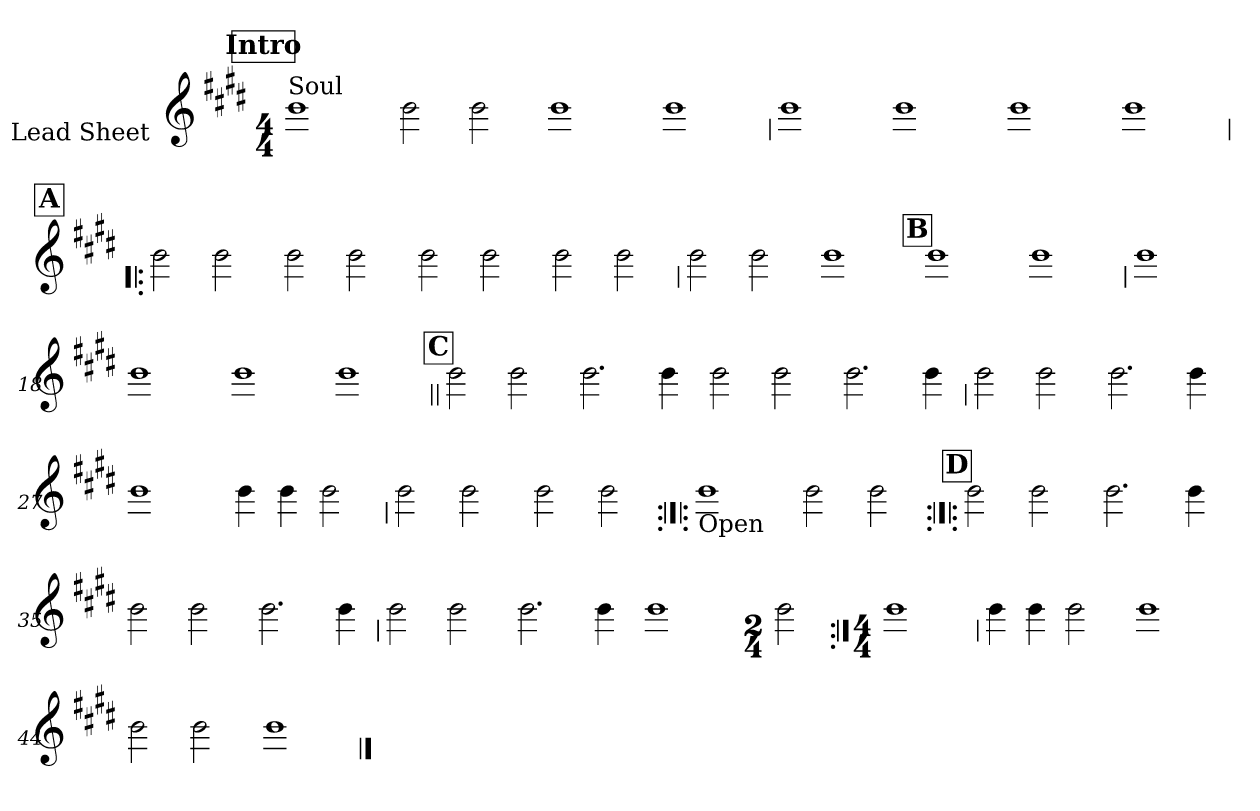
**kern
*part1
*staff1
*I"Lead Sheet
*stria0
*clefG2
*k[f#c#g#d#]
*E:
*M4/4
*MM85
!!LO:REH:place=s1:a:t=Intro
=1||
!LO:TX:a:t=Soul
1b
=2-
2b
2b
=3-
1b
=4-
1b
!!LO:LB:g=z
=5
1b
=6-
1b
=7-
1b
=8-
1b
!!LO:LB:g=z
!!LO:REH:place=s1:a:t=A
=9!|:
2b
2b
=10-
2b
2b
=11-
2b
2b
=12-
2b
2b
!!LO:LB:g=z
=13
2b
2b
=14-
1b
!!LO:REH:place=s1:a:t=B
=15-
1b
=16-
1b
!!LO:LB:g=z
=17
1b
=18-
1b
=19-
1b
=20-
1b
!!LO:LB:g=z
!!LO:REH:place=s1:a:t=C
=21||
2b
2b
=22-
2.b
4b
=23-
2b
2b
=24-
2.b
4b
!!LO:LB:g=z
=25
2b
2b
=26-
2.b
4b
=27-
1b
=28-
4b
4b
2b
!!LO:LB:g=z
=29
2b
2b
=30-
2b
2b
=31:|!|:
!LO:TX:b:t=Open
1b
=32-
2b
2b
!!LO:LB:g=z
!!LO:REH:place=s1:a:t=D
=33:|!|:
2b
2b
=34-
2.b
4b
=35-
2b
2b
=36-
2.b
4b
!!LO:LB:g=z
=37
2b
2b
=38-
2.b
4b
=39-
1b
=40-
*M2/4
2b
=41:|!
*M4/4
1b
!!LO:LB:g=z
=42
4b
4b
2b
=43-
1b
=44-
2b
2b
=45-
1b
==
*-
